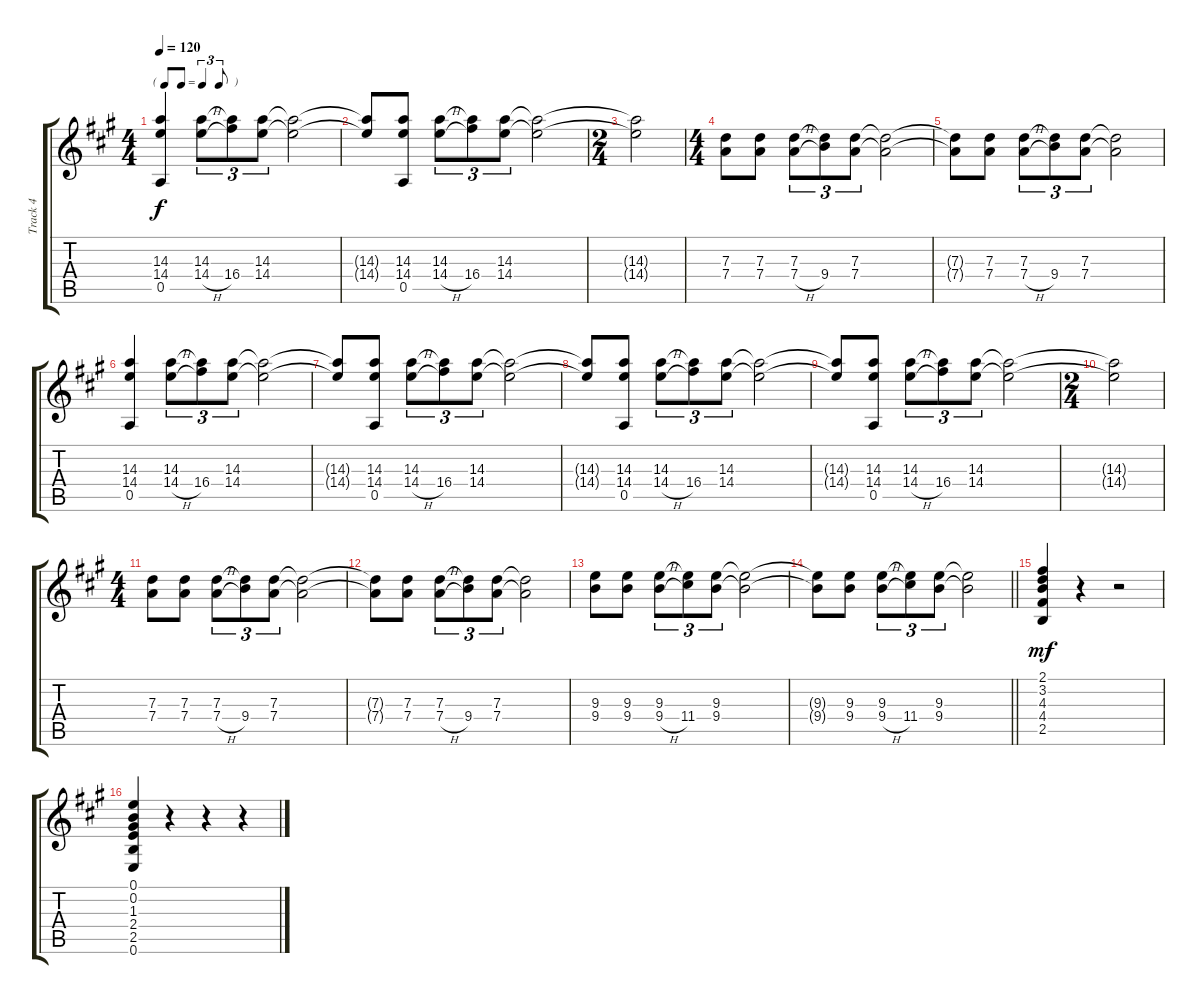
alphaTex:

\track ("Track 4" "Track 4") {instrument overdrivenguitar}
\staff {score tabs}
\tuning (E4 B3 G3 D3 A2 E2) {hide}
\ts (4 4)
\tf triplet8th
\tempo 120
\clef g2
\ks a
(14.3 14.4 0.5).4{dy f} (14.3 14.4{h}).8{tu (3 2)} (14.3{t} 16.4).8{tu (3 2)} (14.3 14.4).8{tu (3 2)} (14.3{t} 14.4{t}).2 |
(14.3{t} 14.4{t}).8 (14.3 14.4 0.5).8 (14.3 14.4{h}).8{tu (3 2)} (14.3{t} 16.4).8{tu (3 2)} (14.3 14.4).8{tu (3 2)} (14.3{t} 14.4{t}).2 |
\ts (2 4)
(14.3{t} 14.4{t}).2 |
\ts (4 4)
(7.3 7.4).8 (7.3 7.4).8 (7.3 7.4{h}).8{tu (3 2)} (7.3{t} 9.4).8{tu (3 2)} (7.3 7.4).8{tu (3 2)} (7.3{t} 7.4{t}).2 |
(7.3{t} 7.4{t}).8 (7.3 7.4).8 (7.3 7.4{h}).8{tu (3 2)} (7.3{t} 9.4).8{tu (3 2)} (7.3 7.4).8{tu (3 2)} (7.3{t} 7.4{t}).2 |
(14.3 14.4 0.5).4 (14.3 14.4{h}).8{tu (3 2)} (14.3{t} 16.4).8{tu (3 2)} (14.3 14.4).8{tu (3 2)} (14.3{t} 14.4{t}).2 |
(14.3{t} 14.4{t}).8 (14.3 14.4 0.5).8 (14.3 14.4{h}).8{tu (3 2)} (14.3{t} 16.4).8{tu (3 2)} (14.3 14.4).8{tu (3 2)} (14.3{t} 14.4{t}).2 |
(14.3{t} 14.4{t}).8 (14.3 14.4 0.5).8 (14.3 14.4{h}).8{tu (3 2)} (14.3{t} 16.4).8{tu (3 2)} (14.3 14.4).8{tu (3 2)} (14.3{t} 14.4{t}).2 |
(14.3{t} 14.4{t}).8 (14.3 14.4 0.5).8 (14.3 14.4{h}).8{tu (3 2)} (14.3{t} 16.4).8{tu (3 2)} (14.3 14.4).8{tu (3 2)} (14.3{t} 14.4{t}).2 |
\ts (2 4)
(14.3{t} 14.4{t}).2 |
\ts (4 4)
(7.3 7.4).8 (7.3 7.4).8 (7.3 7.4{h}).8{tu (3 2)} (7.3{t} 9.4).8{tu (3 2)} (7.3 7.4).8{tu (3 2)} (7.3{t} 7.4{t}).2 |
(7.3{t} 7.4{t}).8 (7.3 7.4).8 (7.3 7.4{h}).8{tu (3 2)} (7.3{t} 9.4).8{tu (3 2)} (7.3 7.4).8{tu (3 2)} (7.3{t} 7.4{t}).2 |
(9.3 9.4).8 (9.3 9.4).8 (9.3 9.4{h}).8{tu (3 2)} (9.3{t} 11.4).8{tu (3 2)} (9.3 9.4).8{tu (3 2)} (9.3{t} 9.4{t}).2 |
\barLineRight lightlight
(9.3{t} 9.4{t}).8 (9.3 9.4).8 (9.3 9.4{h}).8{tu (3 2)} (9.3{t} 11.4).8{tu (3 2)} (9.3 9.4).8{tu (3 2)} (9.3{t} 9.4{t}).2 |
(2.1 3.2 4.3 4.4 2.5).4{dy mf} r.4 r.2 |
(0.1 0.2 1.3 2.4 2.5 0.6).4 r.4 r.4 r.4
